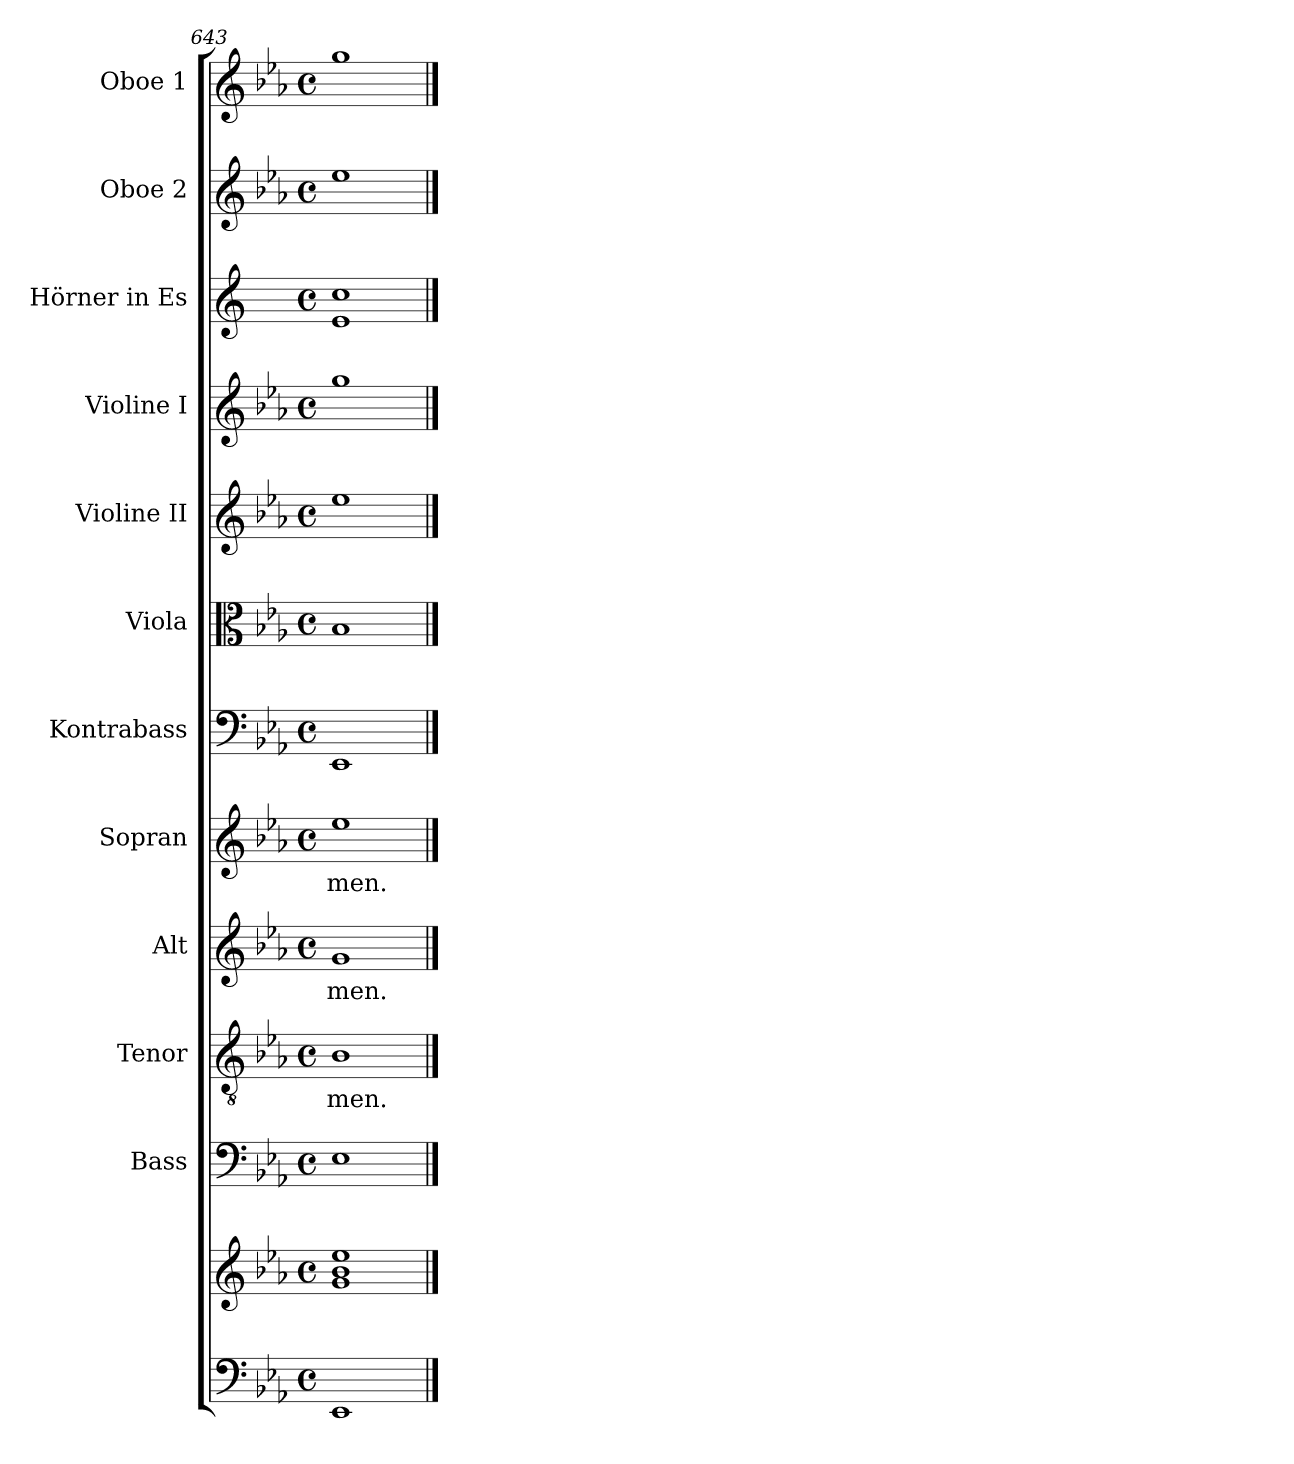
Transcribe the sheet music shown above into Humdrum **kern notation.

**kern	**kern	**kern	**kern	**text	**kern	**text	**kern	**text	**kern	**kern	**kern	**kern	**kern	**kern	**kern
*part12	*part12	*part11	*part10	*part10	*part9	*part9	*part8	*part8	*part7	*part6	*part5	*part4	*part3	*part2	*part1
*staff13	*staff12	*staff11	*staff10	*staff10	*staff9	*staff9	*staff8	*staff8	*staff7	*staff6	*staff5	*staff4	*staff3	*staff2	*staff1
*	*	*I"Bass	*I"Tenor	*	*I"Alt	*	*I"Sopran	*	*I"Kontrabass	*I"Viola	*I"Violine II	*I"Violine I	*I"Hörner in Es	*I"Oboe 2	*I"Oboe 1
*	*	*I'B.	*I'T.	*	*I'A.	*	*I'S.	*	*I'Kb.	*I'Vla.	*I'Vl. II	*I'Vl. I	*	*I'Ob. 2	*I'Ob. 1
*clefF4	*clefG2	*clefF4	*clefGv2	*	*clefG2	*	*clefG2	*	*clefF4	*clefC3	*clefG2	*clefG2	*clefG2	*clefG2	*clefG2
*	*	*	*	*	*	*	*	*	*ITrd7c12	*	*	*	*ITrd5c9	*	*
*k[b-e-a-]	*k[b-e-a-]	*k[b-e-a-]	*k[b-e-a-]	*	*k[b-e-a-]	*	*k[b-e-a-]	*	*k[b-e-a-]	*k[b-e-a-]	*k[b-e-a-]	*k[b-e-a-]	*k[b-e-a-]	*k[b-e-a-]	*k[b-e-a-]
*E-:	*E-:	*E-:	*E-:	*	*E-:	*	*E-:	*	*E-:	*E-:	*E-:	*E-:	*E-:	*E-:	*E-:
*M4/4	*M4/4	*M4/4	*M4/4	*	*M4/4	*	*M4/4	*	*M4/4	*M4/4	*M4/4	*M4/4	*M4/4	*M4/4	*M4/4
*met(c)	*met(c)	*met(c)	*met(c)	*	*met(c)	*	*met(c)	*	*met(c)	*met(c)	*met(c)	*met(c)	*met(c)	*met(c)	*met(c)
=643	=643	=643	=643	=643	=643	=643	=643	=643	=643	=643	=643	=643	=643	=643	=643
!	!	!	!	!LO:LY:b	!	!LO:LY:b	!	!LO:LY:b	!	!	!	!	!	!	!
1EE-	1g 1b- 1ee-	1E-	1B-	-men.	1g	-men.	1ee-	-men.	1EEE-	1B-	1ee-	1gg	1G 1e-	1ee-	1gg
==	==	==	==	==	==	==	==	==	==	==	==	==	==	==	==
*-	*-	*-	*-	*-	*-	*-	*-	*-	*-	*-	*-	*-	*-	*-	*-
